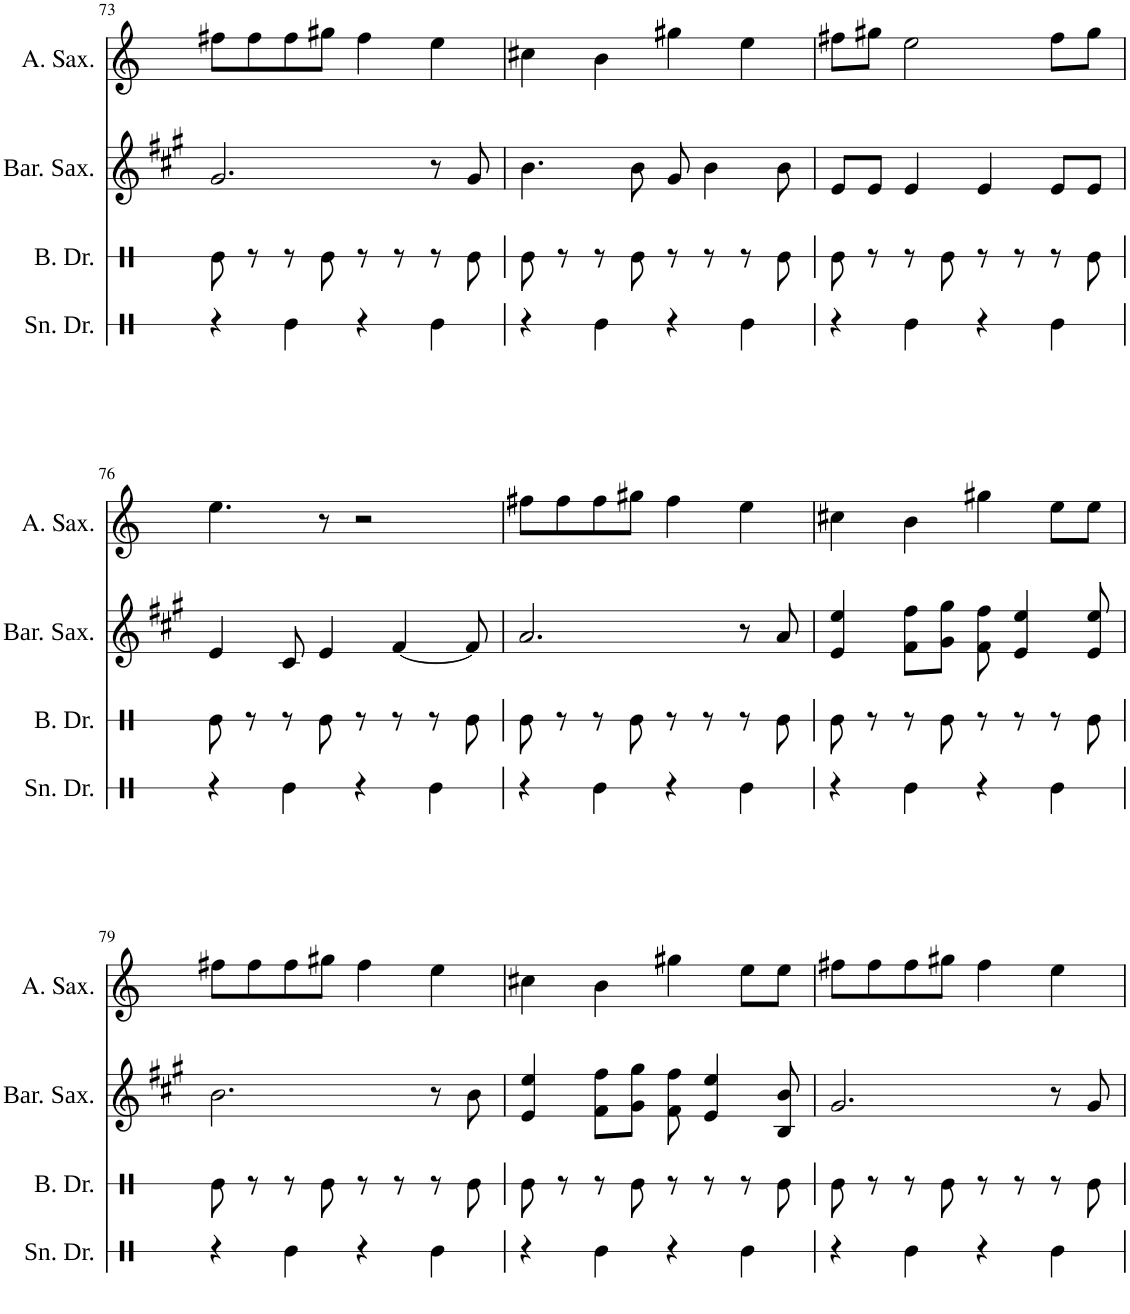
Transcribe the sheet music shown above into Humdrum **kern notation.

**kern	**kern	**kern	**kern
*part4	*part3	*part2	*part1
*staff4	*staff3	*staff2	*staff1
*I"Snare Drum	*I"Bass Drum	*I"Baritone Saxophone	*I"Alto Saxophone
*I'Sn. Dr.	*I'B. Dr.	*I'Bar. Sax.	*I'A. Sax.
!!LO:PB:g=z
*clefX	*clefX	*clefG2	*clefG2
*	*	*Trd12c21	*Trd5c9
*k[]	*k[]	*k[f#c#g#]	*k[]
*M4/4	*M4/4	*M4/4	*M4/4
=73	=73	=73	=73
4r	8Re\	2.g#/	8ff#X\L
.	8r	.	8ff#\
4Re\	8r	.	8ff#\
.	8Re\	.	8gg#X\J
4r	8r	.	4ff#\
.	8r	.	.
4Re\	8r	8r	4ee\
.	8Re\	8g#/	.
=74	=74	=74	=74
4r	8Re\	4.b\	4cc#X\
.	8r	.	.
4Re\	8r	.	4b\
.	8Re\	8b\	.
4r	8r	8g#/	4gg#X\
.	8r	4b\	.
4Re\	8r	.	4ee\
.	8Re\	8b\	.
=75	=75	=75	=75
4r	8Re\	8e/L	8ff#X\L
.	8r	8e/J	8gg#X\J
4Re\	8r	4e/	2ee\
.	8Re\	.	.
4r	8r	4e/	.
.	8r	.	.
4Re\	8r	8e/L	8ff#\L
.	8Re\	8e/J	8gg#\J
!!LO:LB:g=z
=76	=76	=76	=76
4r	8Re\	4e/	4.ee\
.	8r	.	.
4Re\	8r	8c#/	.
.	8Re\	4e/	8r
4r	8r	.	2r
.	8r	[4f#/	.
4Re\	8r	.	.
.	8Re\	8f#/]	.
=77	=77	=77	=77
4r	8Re\	2.a/	8ff#X\L
.	8r	.	8ff#\
4Re\	8r	.	8ff#\
.	8Re\	.	8gg#X\J
4r	8r	.	4ff#\
.	8r	.	.
4Re\	8r	8r	4ee\
.	8Re\	8a/	.
=78	=78	=78	=78
4r	8Re\	4e/ 4ee/	4cc#X\
.	8r	.	.
4Re\	8r	8f#\ 8ff#\L	4b\
.	8Re\	8g#\ 8gg#\J	.
4r	8r	8f#\ 8ff#\	4gg#X\
.	8r	4e/ 4ee/	.
4Re\	8r	.	8ee\L
.	8Re\	8e/ 8ee/	8ee\J
!!LO:LB:g=z
=79	=79	=79	=79
4r	8Re\	2.b\	8ff#X\L
.	8r	.	8ff#\
4Re\	8r	.	8ff#\
.	8Re\	.	8gg#X\J
4r	8r	.	4ff#\
.	8r	.	.
4Re\	8r	8r	4ee\
.	8Re\	8b\	.
=80	=80	=80	=80
4r	8Re\	4e/ 4ee/	4cc#X\
.	8r	.	.
4Re\	8r	8f#\ 8ff#\L	4b\
.	8Re\	8g#\ 8gg#\J	.
4r	8r	8f#\ 8ff#\	4gg#X\
.	8r	4e/ 4ee/	.
4Re\	8r	.	8ee\L
.	8Re\	8B/ 8b/	8ee\J
=81	=81	=81	=81
4r	8Re\	2.g#/	8ff#X\L
.	8r	.	8ff#\
4Re\	8r	.	8ff#\
.	8Re\	.	8gg#X\J
4r	8r	.	4ff#\
.	8r	.	.
4Re\	8r	8r	4ee\
.	8Re\	8g#/	.
=	=	=	=
*-	*-	*-	*-
